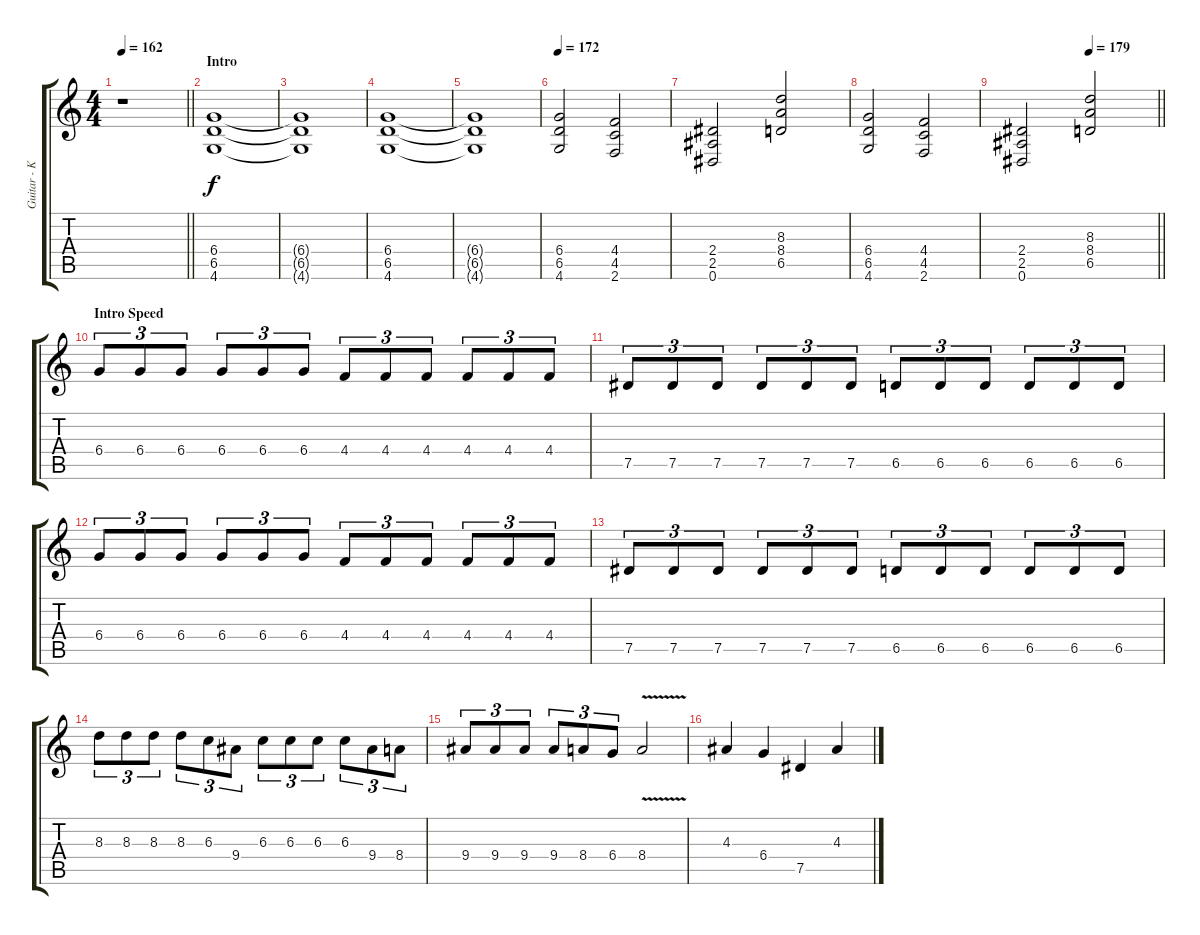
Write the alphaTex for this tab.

\track ("Guitar - Kai Hansen" "Guitar - K") {instrument distortionguitar}
\staff {score tabs}
\tuning (Eb4 Bb3 Gb3 Db3 Ab2 Eb2) {hide}
\ts (4 4)
\tempo 162
\clef g2
\barLineRight lightlight
\ks c
r.1{dy f instrument distortionguitar} |
\section ("" "Intro")
(6.4 6.5 4.6).1 |
(6.4{t} 6.5{t} 4.6{t}).1 |
(6.4 6.5 4.6).1 |
(6.4{t} 6.5{t} 4.6{t}).1 |
\tempo 172
(6.4 6.5 4.6).2 (4.4 4.5 2.6).2 |
(2.4 2.5 0.6).2 (8.3 8.4 6.5).2 |
(6.4 6.5 4.6).2 (4.4 4.5 2.6).2 |
\tempo (179 0.5)
\barLineRight lightlight
(2.4 2.5 0.6).2 (8.3 8.4 6.5).2 |
\section ("" "Intro Speed")
6.4.8{tu (3 2)} 6.4.8{tu (3 2)} 6.4.8{tu (3 2)} 6.4.8{tu (3 2)} 6.4.8{tu (3 2)} 6.4.8{tu (3 2)} 4.4.8{tu (3 2)} 4.4.8{tu (3 2)} 4.4.8{tu (3 2)} 4.4.8{tu (3 2)} 4.4.8{tu (3 2)} 4.4.8{tu (3 2)} |
7.5.8{tu (3 2)} 7.5.8{tu (3 2)} 7.5.8{tu (3 2)} 7.5.8{tu (3 2)} 7.5.8{tu (3 2)} 7.5.8{tu (3 2)} 6.5.8{tu (3 2)} 6.5.8{tu (3 2)} 6.5.8{tu (3 2)} 6.5.8{tu (3 2)} 6.5.8{tu (3 2)} 6.5.8{tu (3 2)} |
6.4.8{tu (3 2)} 6.4.8{tu (3 2)} 6.4.8{tu (3 2)} 6.4.8{tu (3 2)} 6.4.8{tu (3 2)} 6.4.8{tu (3 2)} 4.4.8{tu (3 2)} 4.4.8{tu (3 2)} 4.4.8{tu (3 2)} 4.4.8{tu (3 2)} 4.4.8{tu (3 2)} 4.4.8{tu (3 2)} |
7.5.8{tu (3 2)} 7.5.8{tu (3 2)} 7.5.8{tu (3 2)} 7.5.8{tu (3 2)} 7.5.8{tu (3 2)} 7.5.8{tu (3 2)} 6.5.8{tu (3 2)} 6.5.8{tu (3 2)} 6.5.8{tu (3 2)} 6.5.8{tu (3 2)} 6.5.8{tu (3 2)} 6.5.8{tu (3 2)} |
8.3.8{tu (3 2)} 8.3.8{tu (3 2)} 8.3.8{tu (3 2)} 8.3.8{tu (3 2)} 6.3.8{tu (3 2)} 9.4.8{tu (3 2)} 6.3.8{tu (3 2)} 6.3.8{tu (3 2)} 6.3.8{tu (3 2)} 6.3.8{tu (3 2)} 9.4.8{tu (3 2)} 8.4.8{tu (3 2)} |
9.4.8{tu (3 2)} 9.4.8{tu (3 2)} 9.4.8{tu (3 2)} 9.4.8{tu (3 2)} 8.4.8{tu (3 2)} 6.4.8{tu (3 2)} 8.4{v}.2 |
4.3.4 6.4.4 7.5.4 4.3.4
